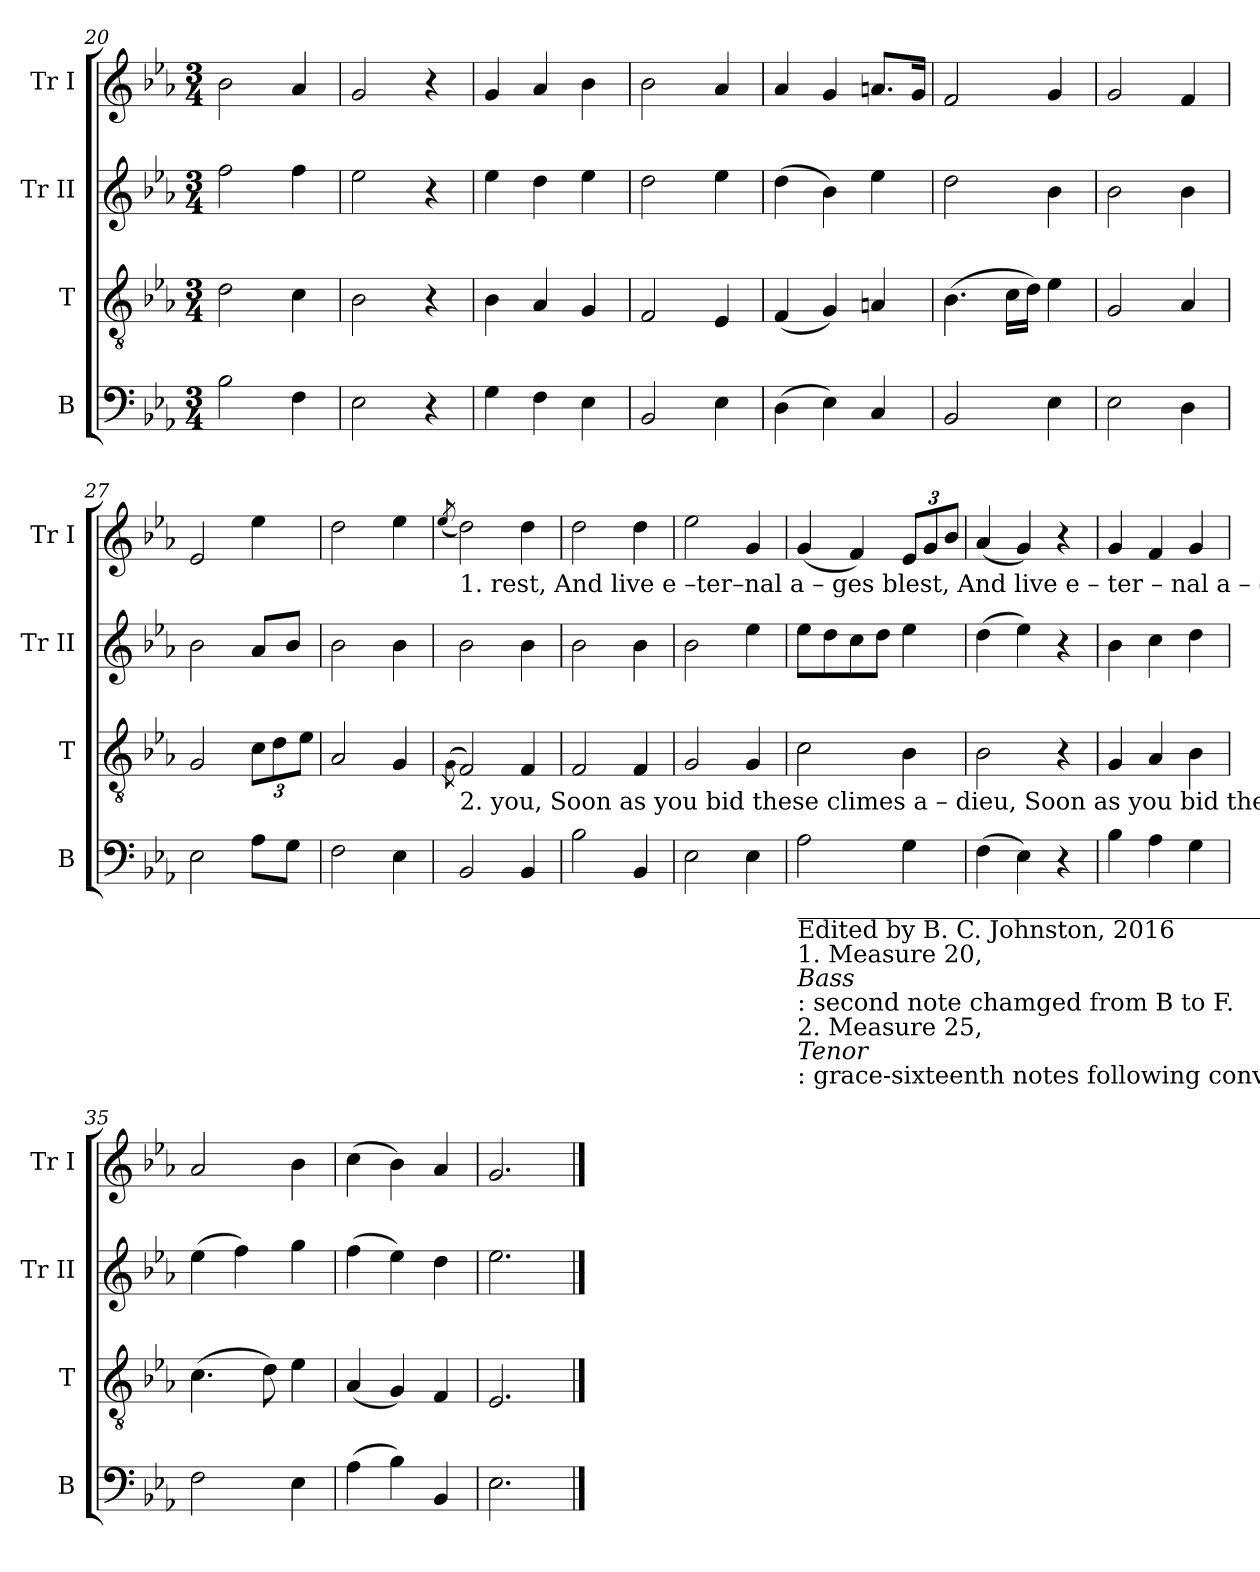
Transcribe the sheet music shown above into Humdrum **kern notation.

**kern	**kern	**kern	**kern
*part4	*part3	*part2	*part1
*staff4	*staff3	*staff2	*staff1
*I"B	*I"T	*I"Tr II	*I"Tr I
*I'B	*I'T	*I'Tr II	*I'Tr I
*clefF4	*clefGv2	*clefG2	*clefG2
*k[b-e-a-]	*k[b-e-a-]	*k[b-e-a-]	*k[b-e-a-]
*M3/4	*M3/4	*M3/4	*M3/4
=20	=20	=20	=20
2B-\	2d\	2ff\	2b-\
4F\	4c\	4ff\	4a-/
=21	=21	=21	=21
2E-\	2B-\	2ee-\	2g/
4r	4r	4r	4r
=22	=22	=22	=22
4G\	4B-\	4ee-\	4g/
4F\	4A-/	4dd\	4a-/
4E-\	4G/	4ee-\	4b-\
=23	=23	=23	=23
2BB-/	2F/	2dd\	2b-\
4E-\	4E-/	4ee-\	4a-/
=24	=24	=24	=24
(4D\	(4F/	(4dd\	4a-/
4E-\)	4G/)	4b-\)	4g/
4C/	4An/	4ee-\	8.an/L
.	.	.	16g/Jk
=25	=25	=25	=25
2BB-/	(4.B-\	2dd\	2f/
.	16c\LL	.	.
.	16d\JJ)	.	.
4E-\	4e-\	4b-\	4g/
=26	=26	=26	=26
2E-\	2G/	2b-\	2g/
4D\	4A-/	4b-\	4f/
=27	=27	=27	=27
2E-\	2G/	2b-\	2e-/
*	*Xbrackettup	*	*
8A-\L	12c\L	8a-/L	4ee-\
.	12d\	.	.
8G\J	.	8b-/J	.
.	12e-\J	.	.
=28	=28	=28	=28
2F\	2A-/	2b-\	2dd\
4E-\	4G/	4b-\	4ee-\
!!LO:LB:g=z
=29	=29	=29	=29
.	(8qG\	.	(8qee-/
!	!	!	!LO:TX:b:t=1. rest,  And live e –ter–nal  a          –          ges           blest,          And live  e – ter – nal   a   –   ges  blest.
!	!LO:TX:b:t=2.  you, Soon as you bid these climes     a      –      dieu,            Soon as you bid  these climes  a – dieu.	!	!
2BB-/	2F/)	2b-\	2dd\)
4BB-/	4F/	4b-\	4dd\
=30	=30	=30	=30
2B-\	2F/	2b-\	2dd\
4BB-/	4F/	4b-\	4dd\
=31	=31	=31	=31
2E-\	2G/	2b-\	2ee-\
4E-\	4G/	4ee-\	4g/
=32	=32	=32	=32
!LO:TX:b:t=________________________________________________________	!	!	!
!LO:TX:b:t=Edited by B. C. Johnston, 2016	!	!	!
!LO:TX:b:t=1. Measure 20,	!	!	!
!LO:TX:b:i:t=Bass	!	!	!
!LO:TX:b:t=&colon; second note chamged from B to F.	!	!	!
!LO:TX:b:t=2. Measure 25,	!	!	!
!LO:TX:b:i:t=Tenor	!	!	!
!LO:TX:b:t=&colon; grace-sixteenth notes following converted to reguar sixteenth notes.	!	!	!
2A-\	2c\	8ee-\L	(4g/
.	.	8dd\	.
.	.	8cc\	4f/)
.	.	8dd\J	.
*	*	*	*Xbrackettup
4G\	4B-\	4ee-\	12e-/L
.	.	.	12g/
.	.	.	12b-/J
=33	=33	=33	=33
(4F\	2B-\	(4dd\	(4a-/
4E-\)	.	4ee-\)	4g/)
4r	4r	4r	4r
=34	=34	=34	=34
4B-\	4G/	4b-\	4g/
4A-\	4A-/	4cc\	4f/
4G\	4B-\	4dd\	4g/
=35	=35	=35	=35
2F\	(4.c\	(4ee-\	2a-/
.	.	4ff\)	.
.	8d\)	.	.
4E-\	4e-\	4gg\	4b-\
=36	=36	=36	=36
(4A-\	(4A-/	(4ff\	(4cc\
4B-\)	4G/)	4ee-\)	4b-\)
4BB-/	4F/	4dd\	4a-/
=37	=37	=37	=37
2.E-\	2.E-/	2.ee-\	2.g/
==	==	==	==
*-	*-	*-	*-
